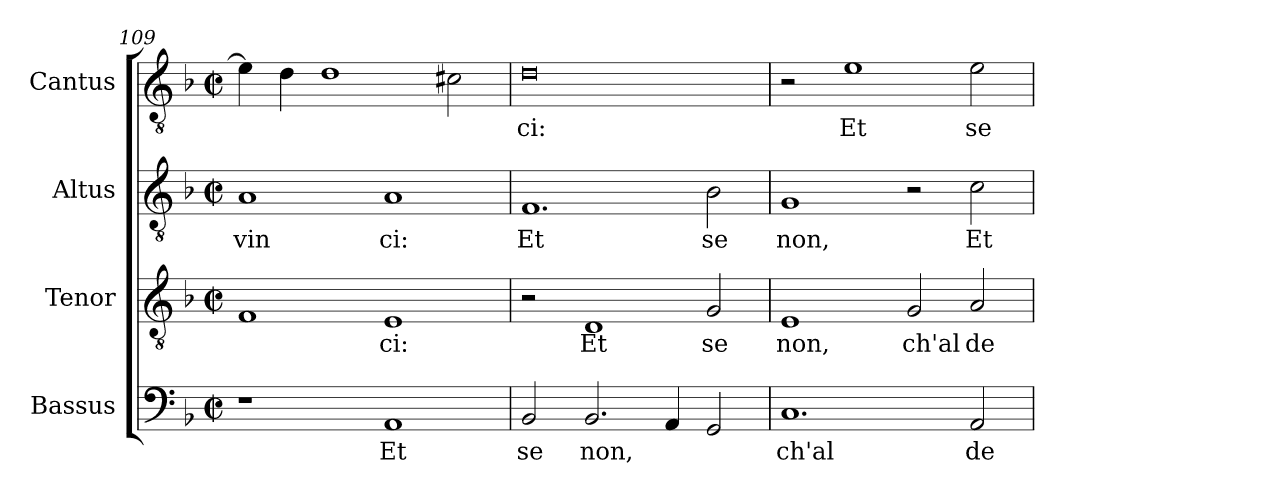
**kern	**text	**kern	**text	**kern	**text	**kern	**text
*part4	*part4	*part3	*part3	*part2	*part2	*part1	*part1
*staff4	*staff4	*staff3	*staff3	*staff2	*staff2	*staff1	*staff1
*I"Bassus	*	*I"Tenor	*	*I"Altus	*	*I"Cantus	*
*I'Bassus	*	*I'Tenor	*	*I'Altus	*	*I'Cantus	*
*clefF4	*	*clefGv2	*	*clefGv2	*	*clefGv2	*
*k[b-]	*	*k[b-]	*	*k[b-]	*	*k[b-]	*
*F:	*	*F:	*	*F:	*	*F:	*
*M2/2	*	*M2/2	*	*M2/2	*	*M2/2	*
*met(c|)	*	*met(c|)	*	*met(c|)	*	*met(c|)	*
=109	=109	=109	=109	=109	=109	=109	=109
!	!	!	!LO:LY:b:cj	!	!LO:LY:b:cj	!	!LO:LY:b:cj
1r	.	1F	.	1A	vin	4e\]	--
!	!	!	!	!	!	!	!LO:LY:b:cj
.	.	.	.	.	.	4d\	--
!	!	!	!	!	!	!	!LO:LY:b:cj
.	.	.	.	.	.	1d	--
!	!LO:LY:b:cj	!	!LO:LY:b:cj	!	!LO:LY:b:cj	!	!
1AA	Et	1E	ci:	1A	ci:	.	.
!	!	!	!	!	!	!	!LO:LY:b:cj
.	.	.	.	.	.	2c#\	--
=110	=110	=110	=110	=110	=110	=110	=110
!	!LO:LY:b:cj	!	!	!	!LO:LY:b:cj	!	!LO:LY:b:cj
2BB-/	se	2r	.	1.F	Et	0d	-ci:
!	!LO:LY:b:cj	!	!LO:LY:b:cj	!	!	!	!
2.BB-/	non,	1D	Et	.	.	.	.
!	!LO:LY:b:cj	!	!	!	!	!	!
4AA/	.	.	.	.	.	.	.
!	!LO:LY:b:cj	!	!LO:LY:b:cj	!	!LO:LY:b:cj	!	!
2GG/	.	2G/	se	2B-\	se	.	.
=111	=111	=111	=111	=111	=111	=111	=111
!	!LO:LY:b:cj	!	!LO:LY:b:cj	!	!LO:LY:b:cj	!	!
1.C	ch'al	1E	non,	1G	non,	2r	.
!	!	!	!	!	!	!	!LO:LY:b:cj
.	.	.	.	.	.	1e	Et
!	!	!	!LO:LY:b:cj	!	!	!	!
.	.	2G/	ch'al	2r	.	.	.
!	!LO:LY:b:cj	!	!LO:LY:b:cj	!	!LO:LY:b:cj	!	!LO:LY:b:cj
2AA/	de-	2A/	de	2c\	Et	2e\	se
=	=	=	=	=	=	=	=
*-	*-	*-	*-	*-	*-	*-	*-
